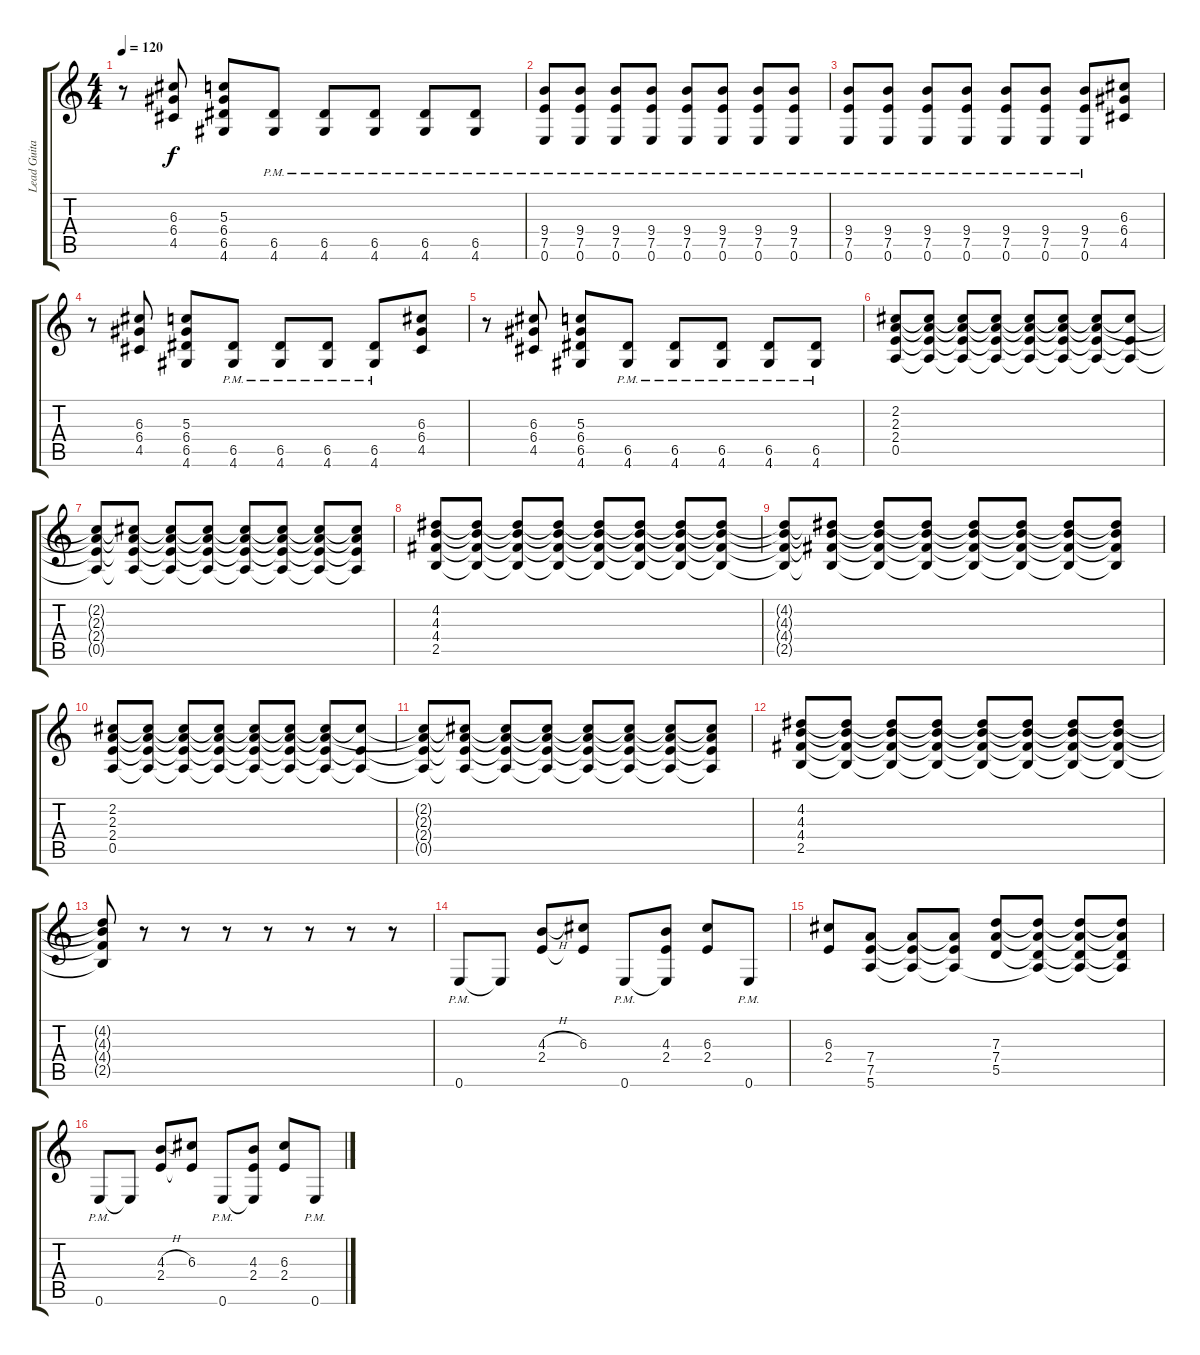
\track ("Lead Guitar" "Lead Guita") {instrument overdrivenguitar}
\staff {score tabs}
\tuning (E4 B3 G3 D3 A2 E2) {hide}
\ts (4 4)
\tempo 120
\clef g2
\ks c
r.8{dy f} (6.3 6.4 4.5).8 (5.3 6.4 6.5 4.6).8 (6.5{pm} 4.6{pm}).8 (6.5{pm} 4.6{pm}).8 (6.5{pm} 4.6{pm}).8 (6.5{pm} 4.6{pm}).8 (6.5{pm} 4.6{pm}).8 |
(9.4{pm} 7.5{pm} 0.6{pm}).8 (9.4{pm} 7.5{pm} 0.6{pm}).8 (9.4{pm} 7.5{pm} 0.6{pm}).8 (9.4{pm} 7.5{pm} 0.6{pm}).8 (9.4{pm} 7.5{pm} 0.6{pm}).8 (9.4{pm} 7.5{pm} 0.6{pm}).8 (9.4{pm} 7.5{pm} 0.6{pm}).8 (9.4{pm} 7.5{pm} 0.6{pm}).8 |
(9.4{pm} 7.5{pm} 0.6{pm}).8 (9.4{pm} 7.5{pm} 0.6{pm}).8 (9.4{pm} 7.5{pm} 0.6{pm}).8 (9.4{pm} 7.5{pm} 0.6{pm}).8 (9.4{pm} 7.5{pm} 0.6{pm}).8 (9.4{pm} 7.5{pm} 0.6{pm}).8 (9.4{pm} 7.5{pm} 0.6{pm}).8 (6.3 6.4 4.5).8 |
r.8 (6.3 6.4 4.5).8 (5.3 6.4 6.5 4.6).8 (6.5{pm} 4.6{pm}).8 (6.5{pm} 4.6{pm}).8 (6.5{pm} 4.6{pm}).8 (6.5{pm} 4.6{pm}).8 (6.3 6.4 4.5).8 |
r.8 (6.3 6.4 4.5).8 (5.3 6.4 6.5 4.6).8 (6.5{pm} 4.6{pm}).8 (6.5{pm} 4.6{pm}).8 (6.5{pm} 4.6{pm}).8 (6.5{pm} 4.6{pm}).8 (6.5{pm} 4.6{pm}).8 |
(2.2 2.3 2.4 0.5).8 (2.2{t} 2.3{t} 2.4{t} 0.5{t}).8 (2.2{t} 2.3{t} 2.4{t} 0.5{t}).8 (2.2{t} 2.3{t} 2.4{t} 0.5{t}).8 (2.2{t} 2.3{t} 2.4{t} 0.5{t}).8 (2.2{t} 2.3{t} 2.4{t} 0.5{t}).8 (2.2{t} 2.3{t} 2.4{t} 0.5{t}).8 (2.2{t} 2.4{t} 0.5{t}).8 |
(2.2{t} 2.3{t} 2.4{t} 0.5{t}).8 (2.2{t} 2.3{t} 2.4{t} 0.5{t}).8 (2.2{t} 2.3{t} 2.4{t} 0.5{t}).8 (2.2{t} 2.3{t} 2.4{t} 0.5{t}).8 (2.2{t} 2.3{t} 2.4{t} 0.5{t}).8 (2.2{t} 2.3{t} 2.4{t} 0.5{t}).8 (2.2{t} 2.3{t} 2.4{t} 0.5{t}).8 (2.2{t} 2.3{t} 2.4{t} 0.5{t}).8 |
(4.2 4.3 4.4 2.5).8 (4.2{t} 4.3{t} 4.4{t} 2.5{t}).8 (4.2{t} 4.3{t} 4.4{t} 2.5{t}).8 (4.2{t} 4.3{t} 4.4{t} 2.5{t}).8 (4.2{t} 4.3{t} 4.4{t} 2.5{t}).8 (4.2{t} 4.3{t} 4.4{t} 2.5{t}).8 (4.2{t} 4.3{t} 4.4{t} 2.5{t}).8 (4.2{t} 4.3{t} 4.4{t} 2.5{t}).8 |
(4.2{t} 4.3{t} 4.4{t} 2.5{t}).8 (4.2{t} 4.3{t} 4.4{t} 2.5{t}).8 (4.2{t} 4.3{t} 4.4{t} 2.5{t}).8 (4.2{t} 4.3{t} 4.4{t} 2.5{t}).8 (4.2{t} 4.3{t} 4.4{t} 2.5{t}).8 (4.2{t} 4.3{t} 4.4{t} 2.5{t}).8 (4.2{t} 4.3{t} 4.4{t} 2.5{t}).8 (4.2{t} 4.3{t} 4.4{t} 2.5{t}).8 |
(2.2 2.3 2.4 0.5).8 (2.2{t} 2.3{t} 2.4{t} 0.5{t}).8 (2.2{t} 2.3{t} 2.4{t} 0.5{t}).8 (2.2{t} 2.3{t} 2.4{t} 0.5{t}).8 (2.2{t} 2.3{t} 2.4{t} 0.5{t}).8 (2.2{t} 2.3{t} 2.4{t} 0.5{t}).8 (2.2{t} 2.3{t} 2.4{t} 0.5{t}).8 (2.2{t} 2.4{t} 0.5{t}).8 |
(2.2{t} 2.3{t} 2.4{t} 0.5{t}).8 (2.2{t} 2.3{t} 2.4{t} 0.5{t}).8 (2.2{t} 2.3{t} 2.4{t} 0.5{t}).8 (2.2{t} 2.3{t} 2.4{t} 0.5{t}).8 (2.2{t} 2.3{t} 2.4{t} 0.5{t}).8 (2.2{t} 2.3{t} 2.4{t} 0.5{t}).8 (2.2{t} 2.3{t} 2.4{t} 0.5{t}).8 (2.2{t} 2.3{t} 2.4{t} 0.5{t}).8 |
(4.2 4.3 4.4 2.5).8 (4.2{t} 4.3{t} 4.4{t} 2.5{t}).8 (4.2{t} 4.3{t} 4.4{t} 2.5{t}).8 (4.2{t} 4.3{t} 4.4{t} 2.5{t}).8 (4.2{t} 4.3{t} 4.4{t} 2.5{t}).8 (4.2{t} 4.3{t} 4.4{t} 2.5{t}).8 (4.2{t} 4.3{t} 4.4{t} 2.5{t}).8 (4.2{t} 4.3{t} 4.4{t} 2.5{t}).8 |
(4.2{t} 4.3{t} 4.4{t} 2.5{t}).8 r.8 r.8 r.8 r.8 r.8 r.8 r.8 |
0.6{pm}.8 0.6{t}.8 (4.3{h} 2.4).8 (6.3 2.4{t}).8 0.6{pm}.8 (4.3 2.4 0.6{t}).8 (6.3 2.4).8 0.6{pm}.8 |
(6.3 2.4).8 (7.4 7.5 5.6).8 (7.4{t} 7.5{t} 5.6{t}).8 (7.4{t} 7.5{t} 5.6{t}).8 (7.3 7.4 5.5).8 (7.3{t} 7.4{t} 5.5{t} 5.6{t}).8 (7.3{t} 7.4{t} 5.5{t} 5.6{t}).8 (7.3{t} 7.4{t} 5.5{t} 5.6{t}).8 |
0.6{pm}.8 0.6{t}.8 (4.3{h} 2.4).8 (6.3 2.4{t}).8 0.6{pm}.8 (4.3 2.4 0.6{t}).8 (6.3 2.4).8 0.6{pm}.8
